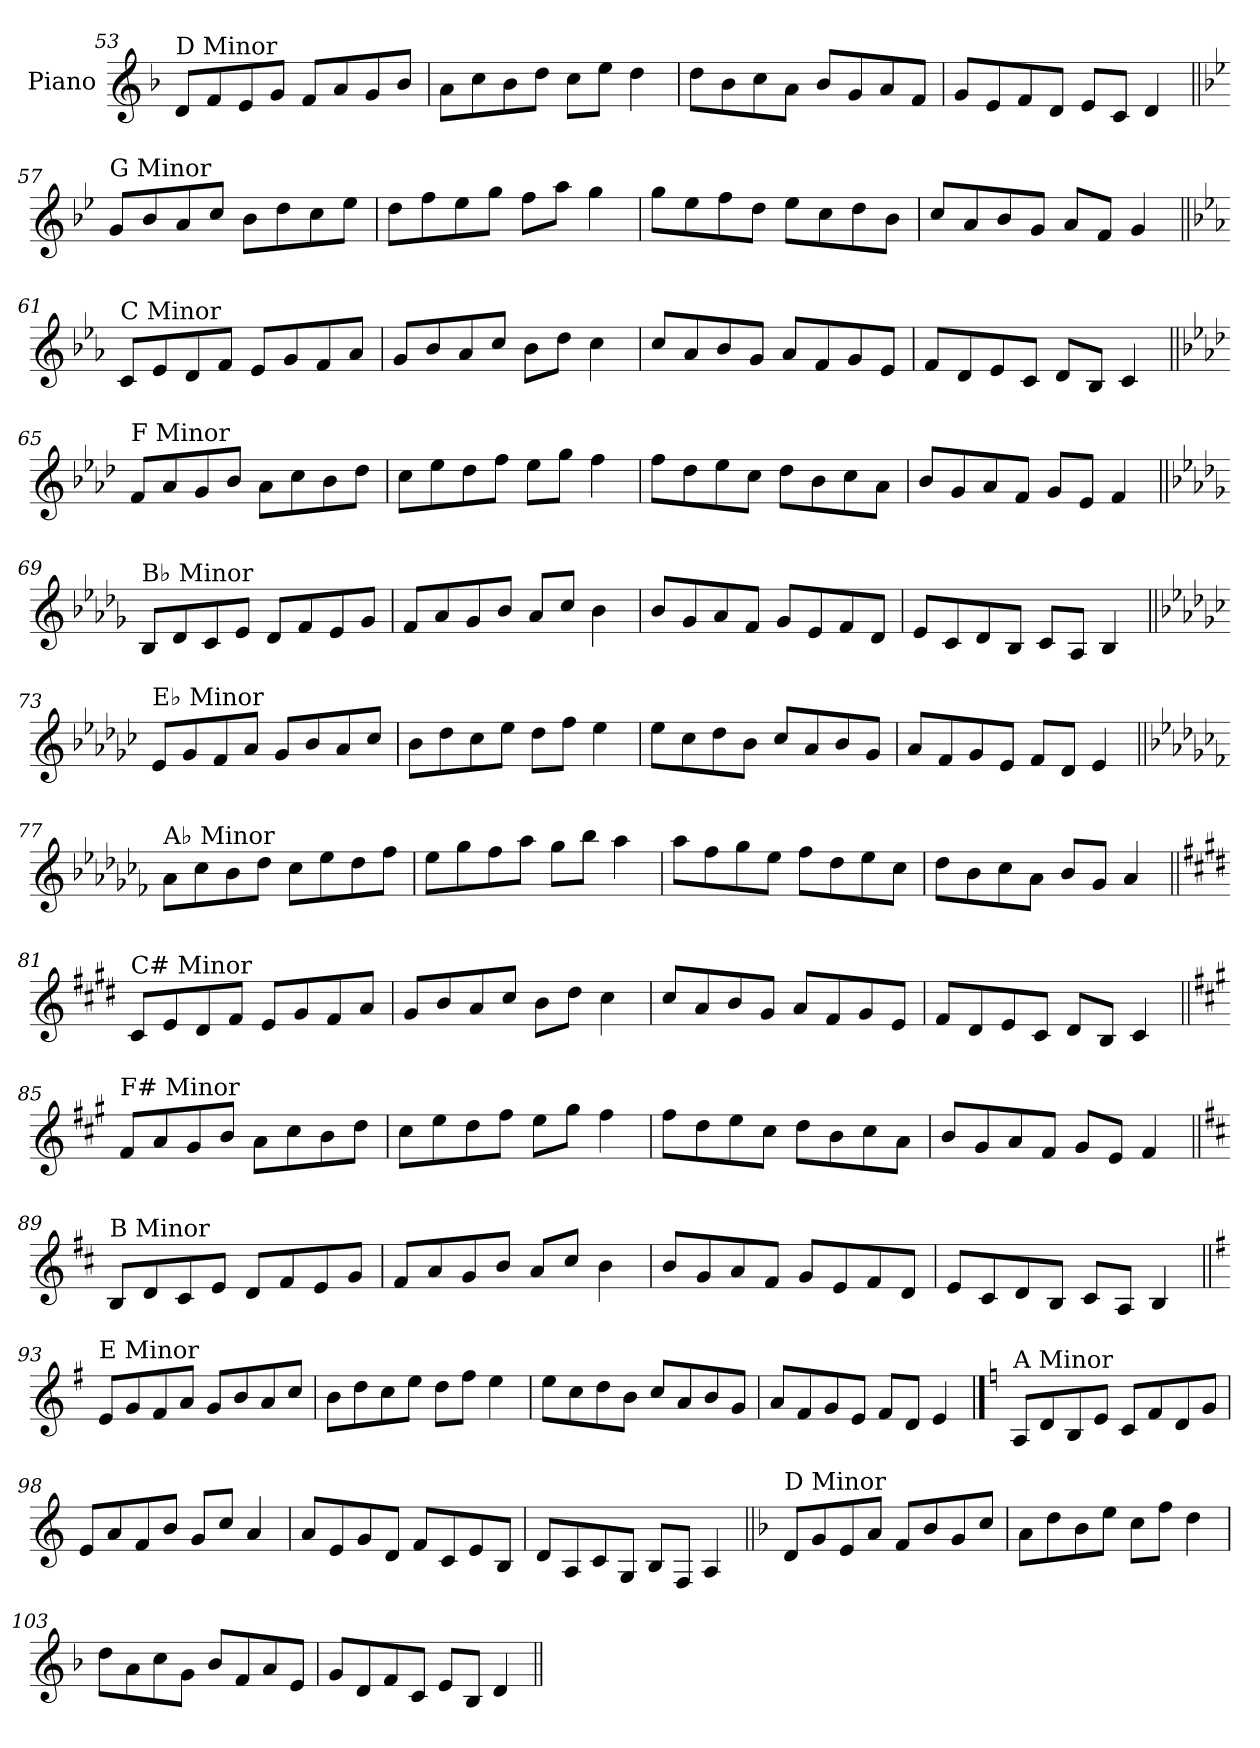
**kern
*part1
*staff1
*I"Piano
*I'Pno.
!!LO:LB:g=z
*clefG2
*k[b-]
=53
!LO:TX:a:t=D Minor
8d/L
8f/
8e/
8g/J
8f/L
8a/
8g/
8b-/J
=54
8a\L
8cc\
8b-\
8dd\J
8cc\L
8ee\J
4dd\
=55
8dd\L
8b-\
8cc\
8a\J
8b-/L
8g/
8a/
8f/J
=56
8g/L
8e/
8f/
8d/J
8e/L
8c/J
4d/
!!LO:LB:g=z
=57||
*k[b-e-]
!LO:TX:a:t=G Minor
8g/L
8b-/
8a/
8cc/J
8b-\L
8dd\
8cc\
8ee-\J
=58
8dd\L
8ff\
8ee-\
8gg\J
8ff\L
8aa\J
4gg\
=59
8gg\L
8ee-\
8ff\
8dd\J
8ee-\L
8cc\
8dd\
8b-\J
=60
8cc/L
8a/
8b-/
8g/J
8a/L
8f/J
4g/
!!LO:LB:g=z
=61||
*k[b-e-a-]
!LO:TX:a:t=C Minor
8c/L
8e-/
8d/
8f/J
8e-/L
8g/
8f/
8a-/J
=62
8g/L
8b-/
8a-/
8cc/J
8b-\L
8dd\J
4cc\
=63
8cc/L
8a-/
8b-/
8g/J
8a-/L
8f/
8g/
8e-/J
=64
8f/L
8d/
8e-/
8c/J
8d/L
8B-/J
4c/
!!LO:LB:g=z
=65||
*k[b-e-a-d-]
!LO:TX:a:t=F Minor
8f/L
8a-/
8g/
8b-/J
8a-\L
8cc\
8b-\
8dd-\J
=66
8cc\L
8ee-\
8dd-\
8ff\J
8ee-\L
8gg\J
4ff\
=67
8ff\L
8dd-\
8ee-\
8cc\J
8dd-\L
8b-\
8cc\
8a-\J
=68
8b-/L
8g/
8a-/
8f/J
8g/L
8e-/J
4f/
!!LO:LB:g=z
=69||
*k[b-e-a-d-g-]
!LO:TX:a:t=B♭ Minor
8B-/L
8d-/
8c/
8e-/J
8d-/L
8f/
8e-/
8g-/J
=70
8f/L
8a-/
8g-/
8b-/J
8a-/L
8cc/J
4b-\
=71
8b-/L
8g-/
8a-/
8f/J
8g-/L
8e-/
8f/
8d-/J
=72
8e-/L
8c/
8d-/
8B-/J
8c/L
8A-/J
4B-/
!!LO:LB:g=z
=73||
*k[b-e-a-d-g-c-]
!LO:TX:a:t=E♭ Minor
8e-/L
8g-/
8f/
8a-/J
8g-/L
8b-/
8a-/
8cc-/J
=74
8b-\L
8dd-\
8cc-\
8ee-\J
8dd-\L
8ff\J
4ee-\
=75
8ee-\L
8cc-\
8dd-\
8b-\J
8cc-/L
8a-/
8b-/
8g-/J
=76
8a-/L
8f/
8g-/
8e-/J
8f/L
8d-/J
4e-/
!!LO:LB:g=z
=77||
*k[b-e-a-d-g-c-f-]
!LO:TX:a:t=A♭ Minor
8a-\L
8cc-\
8b-\
8dd-\J
8cc-\L
8ee-\
8dd-\
8ff-\J
=78
8ee-\L
8gg-\
8ff-\
8aa-\J
8gg-\L
8bb-\J
4aa-\
=79
8aa-\L
8ff-\
8gg-\
8ee-\J
8ff-\L
8dd-\
8ee-\
8cc-\J
=80
8dd-\L
8b-\
8cc-\
8a-\J
8b-/L
8g-/J
4a-/
!!LO:LB:g=z
=81||
*k[f#c#g#d#]
!LO:TX:a:t=C# Minor
8c#/L
8e/
8d#/
8f#/J
8e/L
8g#/
8f#/
8a/J
=82
8g#/L
8b/
8a/
8cc#/J
8b\L
8dd#\J
4cc#\
=83
8cc#/L
8a/
8b/
8g#/J
8a/L
8f#/
8g#/
8e/J
=84
8f#/L
8d#/
8e/
8c#/J
8d#/L
8B/J
4c#/
!!LO:LB:g=z
=85||
*k[f#c#g#]
!LO:TX:a:t=F# Minor
8f#/L
8a/
8g#/
8b/J
8a\L
8cc#\
8b\
8dd\J
=86
8cc#\L
8ee\
8dd\
8ff#\J
8ee\L
8gg#\J
4ff#\
=87
8ff#\L
8dd\
8ee\
8cc#\J
8dd\L
8b\
8cc#\
8a\J
=88
8b/L
8g#/
8a/
8f#/J
8g#/L
8e/J
4f#/
!!LO:LB:g=z
=89||
*k[f#c#]
!LO:TX:a:t=B Minor
8B/L
8d/
8c#/
8e/J
8d/L
8f#/
8e/
8g/J
=90
8f#/L
8a/
8g/
8b/J
8a/L
8cc#/J
4b\
=91
8b/L
8g/
8a/
8f#/J
8g/L
8e/
8f#/
8d/J
=92
8e/L
8c#/
8d/
8B/J
8c#/L
8A/J
4B/
!!LO:LB:g=z
=93||
*k[f#]
!LO:TX:a:t=E Minor
8e/L
8g/
8f#/
8a/J
8g/L
8b/
8a/
8cc/J
=94
8b\L
8dd\
8cc\
8ee\J
8dd\L
8ff#\J
4ee\
=95
8ee\L
8cc\
8dd\
8b\J
8cc/L
8a/
8b/
8g/J
=96
8a/L
8f#/
8g/
8e/J
8f#/L
8d/J
4e/
!!LO:PB:g=z
==97
*k[]
!LO:TX:a:t=A Minor
8A/L
8d/
8B/
8e/J
8c/L
8f/
8d/
8g/J
=98
8e/L
8a/
8f/
8b/J
8g/L
8cc/J
4a/
=99
8a/L
8e/
8g/
8d/J
8f/L
8c/
8e/
8B/J
=100
8d/L
8A/
8c/
8G/J
8B/L
8F/J
4A/
!!LO:LB:g=z
=101||
*k[b-]
!LO:TX:a:t=D Minor
8d/L
8g/
8e/
8a/J
8f/L
8b-/
8g/
8cc/J
=102
8a\L
8dd\
8b-\
8ee\J
8cc\L
8ff\J
4dd\
=103
8dd\L
8a\
8cc\
8g\J
8b-/L
8f/
8a/
8e/J
=104
8g/L
8d/
8f/
8c/J
8e/L
8B-/J
4d/
=||
*-
